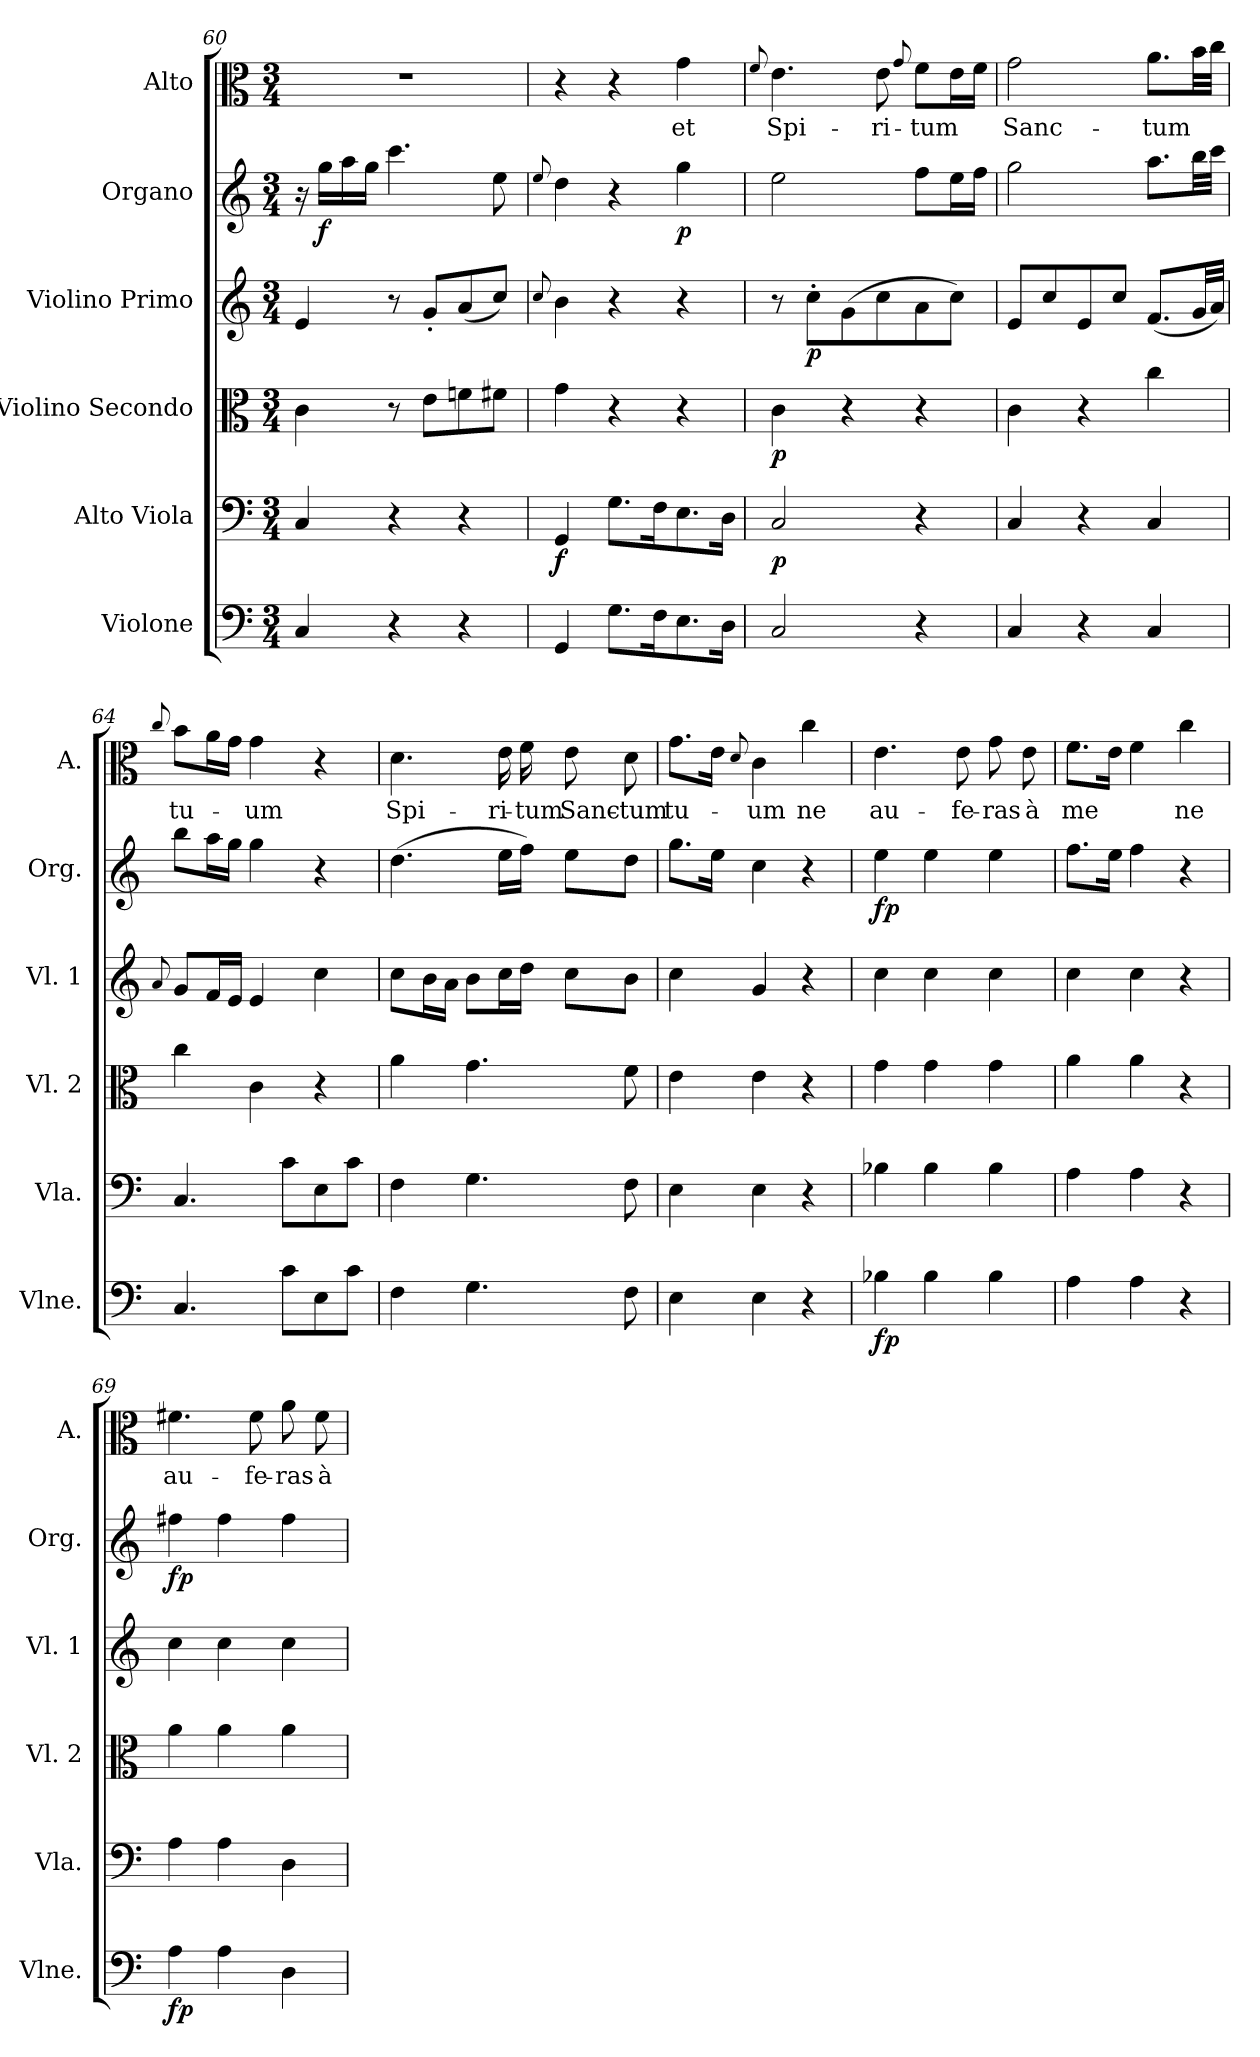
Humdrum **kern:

**kern	**dynam	**kern	**dynam	**kern	**dynam	**kern	**dynam	**kern	**dynam	**kern	**text
*part6	*part6	*part5	*part5	*part4	*part4	*part3	*part3	*part2	*part2	*part1	*part1
*staff6	*staff6	*staff5	*staff5	*staff4	*staff4	*staff3	*staff3	*staff2	*staff2	*staff1	*staff1
*I"Violone	*	*I"Alto Viola	*	*I"Violino Secondo	*	*I"Violino Primo	*	*I"Organo	*	*I"Alto	*
*I'Vlne.	*	*I'Vla.	*	*I'Vl. 2	*	*I'Vl. 1	*	*I'Org.	*	*I'A.	*
*clefF4	*	*clefF4	*	*clefC3	*	*clefG2	*	*clefG2	*	*clefC3	*
*	*	*ITrd7c12	*	*	*	*	*	*	*	*	*
*k[]	*	*k[]	*	*k[]	*	*k[]	*	*k[]	*	*k[]	*
*M3/4	*	*M3/4	*	*M3/4	*	*M3/4	*	*M3/4	*	*M3/4	*
=60	=60	=60	=60	=60	=60	=60	=60	=60	=60	=60	=60
4C/	.	4CC/	.	4c\	.	4e/	.	16r	.	2.r	.
!	!	!	!	!	!	!	!	!	!LO:DY:b	!	!
.	.	.	.	.	.	.	.	16gg\LL	f	.	.
.	.	.	.	.	.	.	.	16aa\	.	.	.
.	.	.	.	.	.	.	.	16gg\JJ	.	.	.
4r	.	4r	.	8r	.	8r	.	4.ccc\	.	.	.
.	.	.	.	8e\L	.	8g'/L	.	.	.	.	.
4r	.	4r	.	8fn\	.	(<8a/	.	.	.	.	.
.	.	.	.	8f#X\J	.	8cc/J)	.	8ee\	.	.	.
!!LO:LB:g=z
=61	=61	=61	=61	=61	=61	=61	=61	=61	=61	=61	=61
.	.	.	.	.	.	8qqcc/	.	8qqee/	.	.	.
!	!	!	!LO:DY:b	!	!	!	!	!	!	!	!
4GG/	.	4GGG/	f	4g\	.	4b\	.	4dd\	.	4r	.
8.G\L	.	8.GG\L	.	4r	.	4r	.	4r	.	4r	.
16F\k	.	16FF\k	.	.	.	.	.	.	.	.	.
!	!	!	!	!	!	!	!	!	!LO:DY:b	!	!
8.E\	.	8.EE\	.	4r	.	4r	.	4gg\	p	4g\	et
16D\Jk	.	16DD\Jk	.	.	.	.	.	.	.	.	.
=62	=62	=62	=62	=62	=62	=62	=62	=62	=62	=62	=62
.	.	.	.	.	.	.	.	.	.	8qqf/	.
!	!	!	!LO:DY:b	!	!LO:DY:b	!	!	!	!	!	!
2C/	.	2CC/	p	4c\	p	8r	.	2ee\	.	4.e\	Spi-
!	!	!	!	!	!	!	!LO:DY:b	!	!	!	!
.	.	.	.	.	.	8cc'\L	p	.	.	.	.
.	.	.	.	4r	.	(>8g\	.	.	.	.	.
.	.	.	.	.	.	8cc\	.	.	.	8e\	-ri-
.	.	.	.	.	.	.	.	.	.	8qqg/	.
4r	.	4r	.	4r	.	8a\	.	8ff\L	.	8f\L	-tum
.	.	.	.	.	.	8cc\J)	.	16ee\L	.	16e\L	.
.	.	.	.	.	.	.	.	16ff\JJ	.	16f\JJ	.
=63	=63	=63	=63	=63	=63	=63	=63	=63	=63	=63	=63
4C/	.	4CC/	.	4c\	.	8e/L	.	2gg\	.	2g\	Sanc-
.	.	.	.	.	.	8cc/	.	.	.	.	.
4r	.	4r	.	4r	.	8e/	.	.	.	.	.
.	.	.	.	.	.	8cc/J	.	.	.	.	.
4C/	.	4CC/	.	4cc\	.	(<8.f/L	.	8.aa\L	.	8.a\L	-tum
.	.	.	.	.	.	32g/LL	.	32bb\LL	.	32b\LL	.
.	.	.	.	.	.	32a/JJJ)	.	32ccc\JJJ	.	32cc\JJJ	.
=64	=64	=64	=64	=64	=64	=64	=64	=64	=64	=64	=64
.	.	.	.	.	.	8qqa/	.	.	.	8qqcc/	.
4.C/	.	4.CC/	.	4cc\	.	8g/L	.	8bb\L	.	8b\L	tu-
.	.	.	.	.	.	16f/L	.	16aa\L	.	16a\L	.
.	.	.	.	.	.	16e/JJ	.	16gg\JJ	.	16g\JJ	.
.	.	.	.	4c\	.	4e/	.	4gg\	.	4g\	-um
8c\L	.	8C\L	.	.	.	.	.	.	.	.	.
8E\	.	8EE\	.	4r	.	4cc\	.	4r	.	4r	.
8c\J	.	8C\J	.	.	.	.	.	.	.	.	.
=65	=65	=65	=65	=65	=65	=65	=65	=65	=65	=65	=65
4F\	.	4FF\	.	4a\	.	8cc\L	.	(>4.dd\	.	4.d\	Spi-
.	.	.	.	.	.	16b\L	.	.	.	.	.
.	.	.	.	.	.	16a\JJ	.	.	.	.	.
4.G\	.	4.GG\	.	4.g\	.	8b\L	.	.	.	.	.
.	.	.	.	.	.	16cc\L	.	16ee\LL	.	16e\	-ri-
.	.	.	.	.	.	16dd\JJ	.	16ff\JJ)	.	16f\	-tum
.	.	.	.	.	.	8cc\L	.	8ee\L	.	8e\	Sanc-
8F\	.	8FF\	.	8f\	.	8b\J	.	8dd\J	.	8d\	-tum
=66	=66	=66	=66	=66	=66	=66	=66	=66	=66	=66	=66
4E\	.	4EE\	.	4e\	.	4cc\	.	8.gg\L	.	8.g\L	tu-
.	.	.	.	.	.	.	.	16ee\Jk	.	16e\Jk	.
.	.	.	.	.	.	.	.	.	.	8qqd/	.
4E\	.	4EE\	.	4e\	.	4g/	.	4cc\	.	4c\	-um
4r	.	4r	.	4r	.	4r	.	4r	.	4cc\	ne
!!LO:PB:g=z
=67	=67	=67	=67	=67	=67	=67	=67	=67	=67	=67	=67
!	!LO:DY:b	!	!	!	!	!	!	!	!LO:DY:b	!	!
4B-X\	fp	4BB-X\	.	4g\	.	4cc\	.	4ee\	fp	4.e\	au-
4B-\	.	4BB-\	.	4g\	.	4cc\	.	4ee\	.	.	.
.	.	.	.	.	.	.	.	.	.	8e\	-fe-
4B-\	.	4BB-\	.	4g\	.	4cc\	.	4ee\	.	8g\	-ras
.	.	.	.	.	.	.	.	.	.	8e\	à
=68	=68	=68	=68	=68	=68	=68	=68	=68	=68	=68	=68
4A\	.	4AA\	.	4a\	.	4cc\	.	8.ff\L	.	8.f\L	me
.	.	.	.	.	.	.	.	16ee\Jk	.	16e\Jk	.
4A\	.	4AA\	.	4a\	.	4cc\	.	4ff\	.	4f\	.
4r	.	4r	.	4r	.	4r	.	4r	.	4cc\	ne
=69	=69	=69	=69	=69	=69	=69	=69	=69	=69	=69	=69
!	!LO:DY:b	!	!	!	!	!	!	!	!LO:DY:b	!	!
4A\	fp	4AA\	.	4a\	.	4cc\	.	4ff#X\	fp	4.f#X\	au-
4A\	.	4AA\	.	4a\	.	4cc\	.	4ff#\	.	.	.
.	.	.	.	.	.	.	.	.	.	8f#\	-fe-
4D\	.	4DD\	.	4a\	.	4cc\	.	4ff#\	.	8a\	-ras
.	.	.	.	.	.	.	.	.	.	8f#\	à
=	=	=	=	=	=	=	=	=	=	=	=
*-	*-	*-	*-	*-	*-	*-	*-	*-	*-	*-	*-
